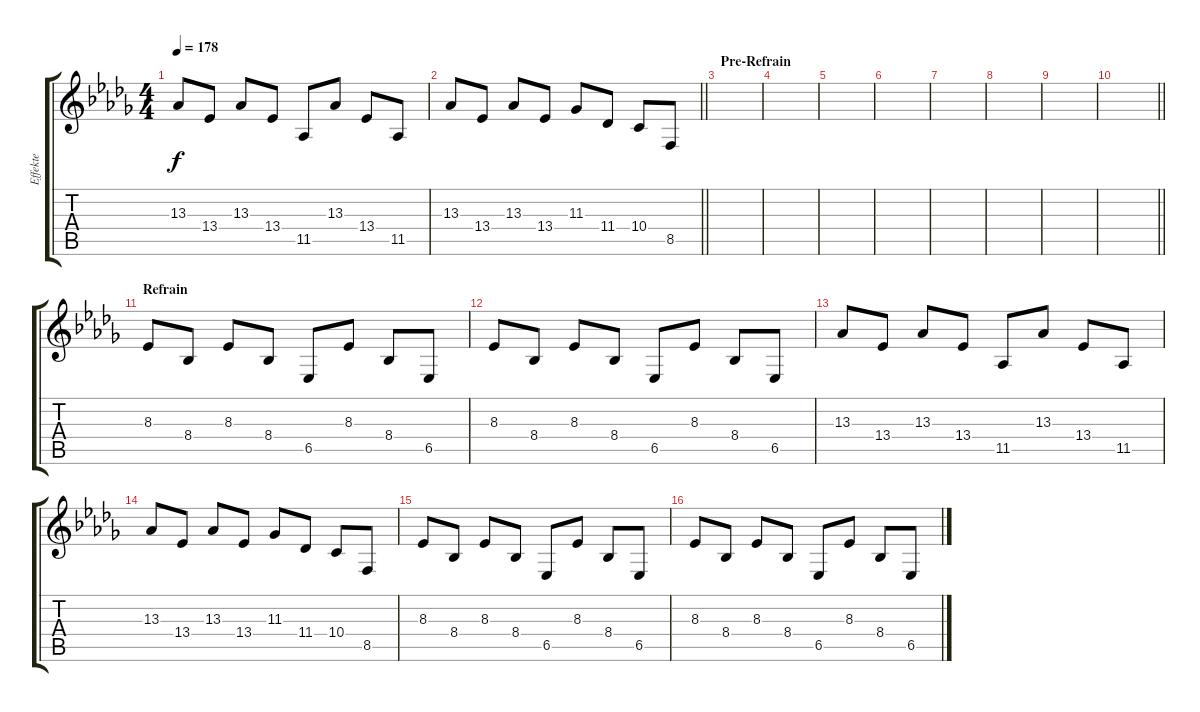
\track ("Effekte" "Effekte") {instrument lead5charang}
\staff {score tabs}
\tuning (E4 B3 G3 D3 A2 E2) {hide}
\ts (4 4)
\tempo 178
\clef g2
\ks db
13.3.8{dy f} 13.4.8 13.3.8 13.4.8 11.5.8 13.3.8 13.4.8 11.5.8 |
\barLineRight lightlight
13.3.8 13.4.8 13.3.8 13.4.8 11.3.8 11.4.8 10.4.8 8.5.8 |
\section ("" "Pre-Refrain")
|
|
|
|
|
|
|
\barLineRight lightlight
|
\section ("" "Refrain")
8.3.8 8.4.8 8.3.8 8.4.8 6.5.8 8.3.8 8.4.8 6.5.8 |
8.3.8 8.4.8 8.3.8 8.4.8 6.5.8 8.3.8 8.4.8 6.5.8 |
13.3.8 13.4.8 13.3.8 13.4.8 11.5.8 13.3.8 13.4.8 11.5.8 |
13.3.8 13.4.8 13.3.8 13.4.8 11.3.8 11.4.8 10.4.8 8.5.8 |
8.3.8 8.4.8 8.3.8 8.4.8 6.5.8 8.3.8 8.4.8 6.5.8 |
8.3.8 8.4.8 8.3.8 8.4.8 6.5.8 8.3.8 8.4.8 6.5.8
